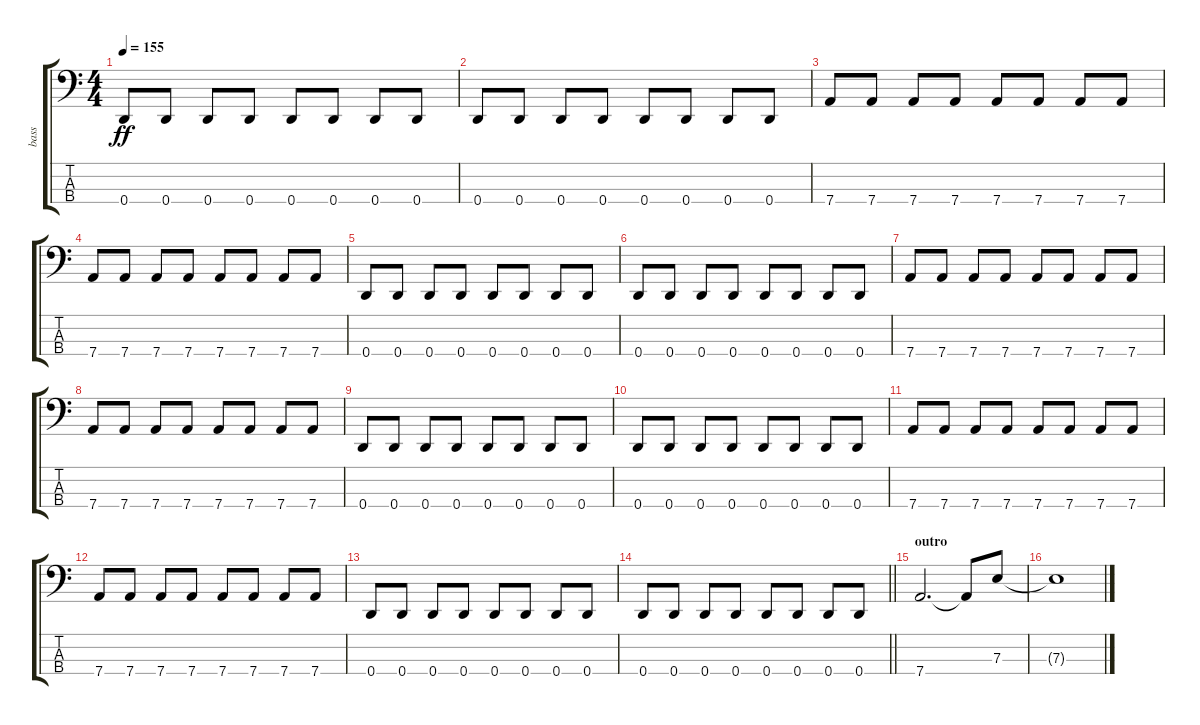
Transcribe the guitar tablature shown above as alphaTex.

\track ("bass" "bass") {instrument electricbassfinger}
\staff {score tabs}
\tuning (G2 D2 A1 D1) {hide}
\ts (4 4)
\tempo 155
\clef f4
\ks c
0.4.8{dy ff} 0.4.8 0.4.8 0.4.8 0.4.8 0.4.8 0.4.8 0.4.8 |
0.4.8 0.4.8 0.4.8 0.4.8 0.4.8 0.4.8 0.4.8 0.4.8 |
7.4.8 7.4.8 7.4.8 7.4.8 7.4.8 7.4.8 7.4.8 7.4.8 |
7.4.8 7.4.8 7.4.8 7.4.8 7.4.8 7.4.8 7.4.8 7.4.8 |
0.4.8 0.4.8 0.4.8 0.4.8 0.4.8 0.4.8 0.4.8 0.4.8 |
0.4.8 0.4.8 0.4.8 0.4.8 0.4.8 0.4.8 0.4.8 0.4.8 |
7.4.8 7.4.8 7.4.8 7.4.8 7.4.8 7.4.8 7.4.8 7.4.8 |
7.4.8 7.4.8 7.4.8 7.4.8 7.4.8 7.4.8 7.4.8 7.4.8 |
0.4.8 0.4.8 0.4.8 0.4.8 0.4.8 0.4.8 0.4.8 0.4.8 |
0.4.8 0.4.8 0.4.8 0.4.8 0.4.8 0.4.8 0.4.8 0.4.8 |
7.4.8 7.4.8 7.4.8 7.4.8 7.4.8 7.4.8 7.4.8 7.4.8 |
7.4.8 7.4.8 7.4.8 7.4.8 7.4.8 7.4.8 7.4.8 7.4.8 |
0.4.8 0.4.8 0.4.8 0.4.8 0.4.8 0.4.8 0.4.8 0.4.8 |
\barLineRight lightlight
0.4.8 0.4.8 0.4.8 0.4.8 0.4.8 0.4.8 0.4.8 0.4.8 |
\section ("" "outro")
7.4.2{d} 7.4{t}.8 7.3.8 |
7.3{t}.1
